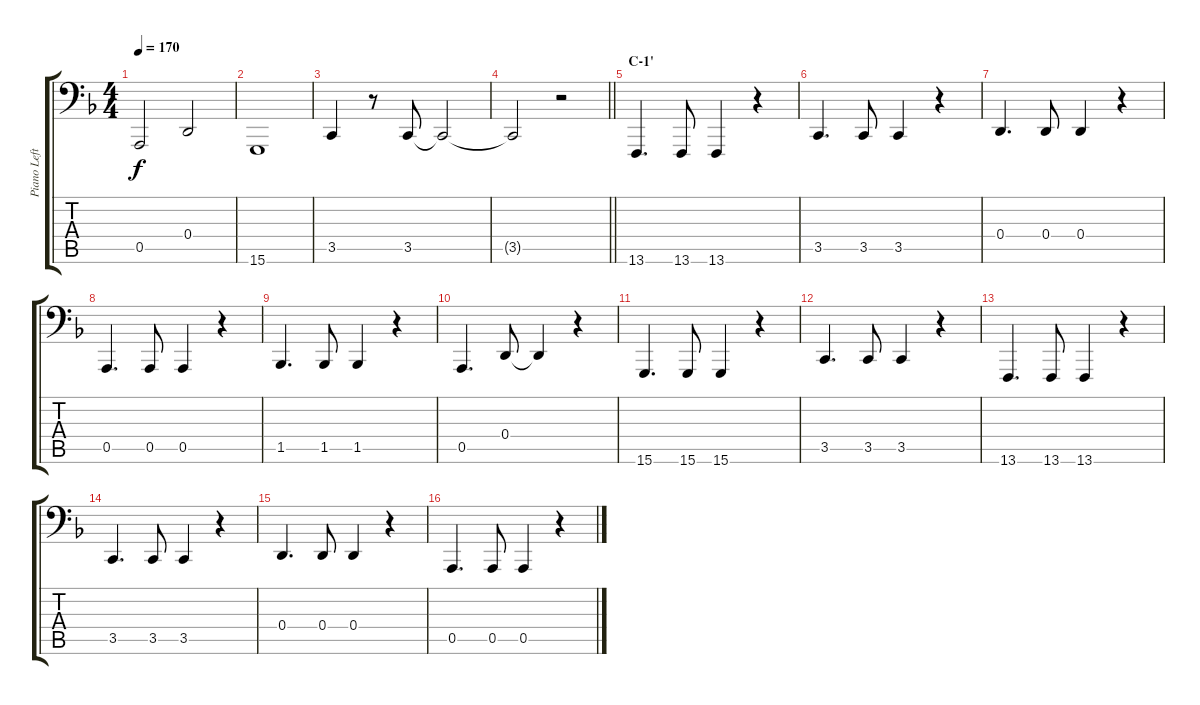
\track ("Piano Left (Kotobuki Tsumugi)" "Piano Left") {instrument acousticgrandpiano}
\staff {score tabs}
\tuning (E3 B2 G2 D2 A1 E0) {hide}
\ts (4 4)
\tempo 170
\clef f4
\ks f
0.5{t}.2{dy f} 0.4.2 |
15.6.1 |
3.5.4 r.8 3.5.8 3.5{t}.2 |
\barLineRight lightlight
3.5{t}.2 r.2 |
\section ("" "C-1'")
13.6.4{d} 13.6.8 13.6.4 r.4 |
3.5.4{d} 3.5.8 3.5.4 r.4 |
0.4.4{d} 0.4.8 0.4.4 r.4 |
0.5.4{d} 0.5.8 0.5.4 r.4 |
1.5.4{d} 1.5.8 1.5.4 r.4 |
0.5.4{d} 0.4.8 0.4{t}.4 r.4 |
15.6.4{d} 15.6.8 15.6.4 r.4 |
3.5.4{d} 3.5.8 3.5.4 r.4 |
13.6.4{d} 13.6.8 13.6.4 r.4 |
3.5.4{d} 3.5.8 3.5.4 r.4 |
0.4.4{d} 0.4.8 0.4.4 r.4 |
0.5.4{d} 0.5.8 0.5.4 r.4
